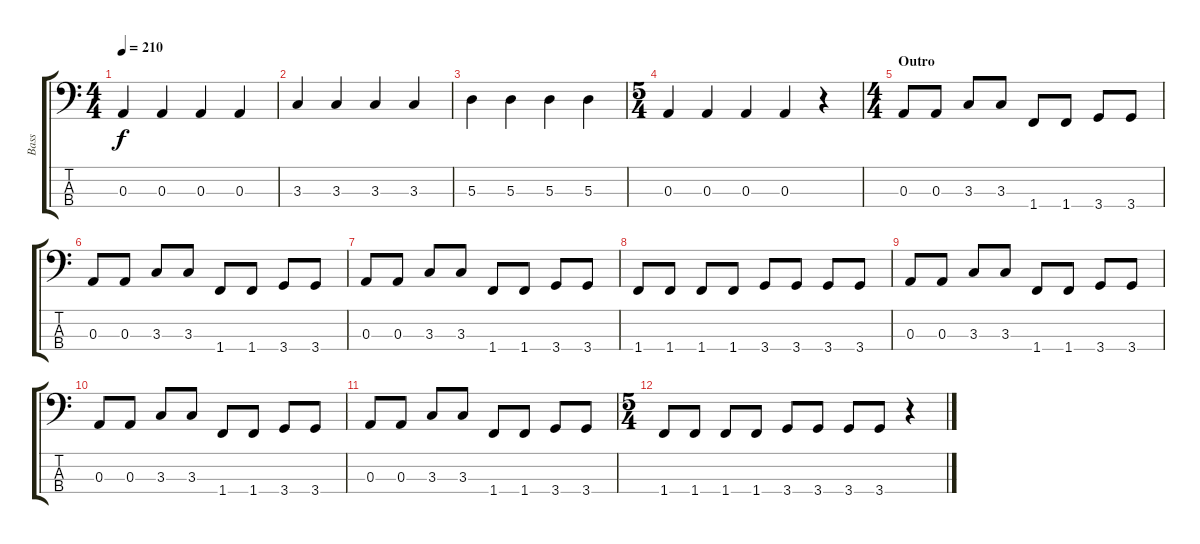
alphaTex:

\track ("Bass" "Bass") {instrument electricbassfinger}
\staff {score tabs}
\tuning (G2 D2 A1 E1) {hide}
\ts (4 4)
\tempo 210
\clef f4
\ks c
0.3.4{dy f} 0.3.4 0.3.4 0.3.4 |
3.3.4 3.3.4 3.3.4 3.3.4 |
5.3.4 5.3.4 5.3.4 5.3.4 |
\ts (5 4)
0.3.4 0.3.4 0.3.4 0.3.4 r.4 |
\ts (4 4)
\section ("" "Outro")
0.3.8 0.3.8 3.3.8 3.3.8 1.4.8 1.4.8 3.4.8 3.4.8 |
0.3.8 0.3.8 3.3.8 3.3.8 1.4.8 1.4.8 3.4.8 3.4.8 |
0.3.8 0.3.8 3.3.8 3.3.8 1.4.8 1.4.8 3.4.8 3.4.8 |
1.4.8 1.4.8 1.4.8 1.4.8 3.4.8 3.4.8 3.4.8 3.4.8 |
0.3.8 0.3.8 3.3.8 3.3.8 1.4.8 1.4.8 3.4.8 3.4.8 |
0.3.8 0.3.8 3.3.8 3.3.8 1.4.8 1.4.8 3.4.8 3.4.8 |
0.3.8 0.3.8 3.3.8 3.3.8 1.4.8 1.4.8 3.4.8 3.4.8 |
\ts (5 4)
1.4.8 1.4.8 1.4.8 1.4.8 3.4.8 3.4.8 3.4.8 3.4.8 r.4
